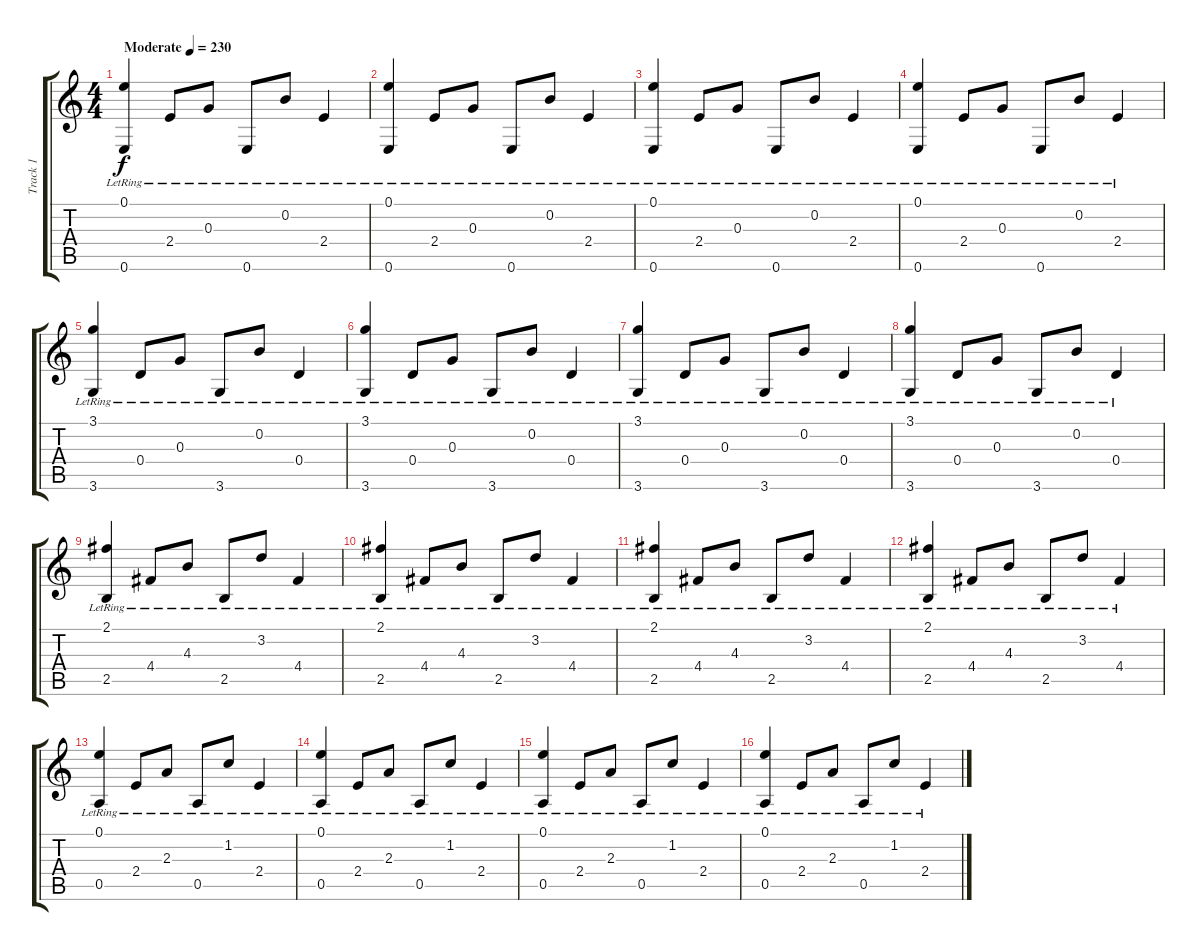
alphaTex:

\track ("Track 1" "Track 1") {instrument acousticguitarsteel}
\staff {score tabs}
\tuning (E4 B3 G3 D3 A2 E2) {hide}
\ts (4 4)
\tempo (230 "Moderate")
\clef g2
\ks c
(0.1{lr} 0.6{lr}).4{dy f instrument acousticguitarsteel} 2.4{lr}.8 0.3{lr}.8 0.6{lr}.8 0.2{lr}.8 2.4{lr}.4 |
(0.1{lr} 0.6{lr}).4 2.4{lr}.8 0.3{lr}.8 0.6{lr}.8 0.2{lr}.8 2.4{lr}.4 |
(0.1{lr} 0.6{lr}).4 2.4{lr}.8 0.3{lr}.8 0.6{lr}.8 0.2{lr}.8 2.4{lr}.4 |
(0.1{lr} 0.6{lr}).4 2.4{lr}.8 0.3{lr}.8 0.6{lr}.8 0.2{lr}.8 2.4{lr}.4 |
(3.1{lr} 3.6{lr}).4 0.4{lr}.8 0.3{lr}.8 3.6{lr}.8 0.2{lr}.8 0.4{lr}.4 |
(3.1{lr} 3.6{lr}).4 0.4{lr}.8 0.3{lr}.8 3.6{lr}.8 0.2{lr}.8 0.4{lr}.4 |
(3.1{lr} 3.6{lr}).4 0.4{lr}.8 0.3{lr}.8 3.6{lr}.8 0.2{lr}.8 0.4{lr}.4 |
(3.1{lr} 3.6{lr}).4 0.4{lr}.8 0.3{lr}.8 3.6{lr}.8 0.2{lr}.8 0.4{lr}.4 |
(2.1{lr} 2.5{lr}).4 4.4{lr}.8 4.3{lr}.8 2.5{lr}.8 3.2{lr}.8 4.4{lr}.4 |
(2.1{lr} 2.5{lr}).4 4.4{lr}.8 4.3{lr}.8 2.5{lr}.8 3.2{lr}.8 4.4{lr}.4 |
(2.1{lr} 2.5{lr}).4 4.4{lr}.8 4.3{lr}.8 2.5{lr}.8 3.2{lr}.8 4.4{lr}.4 |
(2.1{lr} 2.5{lr}).4 4.4{lr}.8 4.3{lr}.8 2.5{lr}.8 3.2{lr}.8 4.4{lr}.4 |
(0.1{lr} 0.5{lr}).4 2.4{lr}.8 2.3{lr}.8 0.5{lr}.8 1.2{lr}.8 2.4{lr}.4 |
(0.1{lr} 0.5{lr}).4 2.4{lr}.8 2.3{lr}.8 0.5{lr}.8 1.2{lr}.8 2.4{lr}.4 |
(0.1{lr} 0.5{lr}).4 2.4{lr}.8 2.3{lr}.8 0.5{lr}.8 1.2{lr}.8 2.4{lr}.4 |
(0.1{lr} 0.5{lr}).4 2.4{lr}.8 2.3{lr}.8 0.5{lr}.8 1.2{lr}.8 2.4{lr}.4
